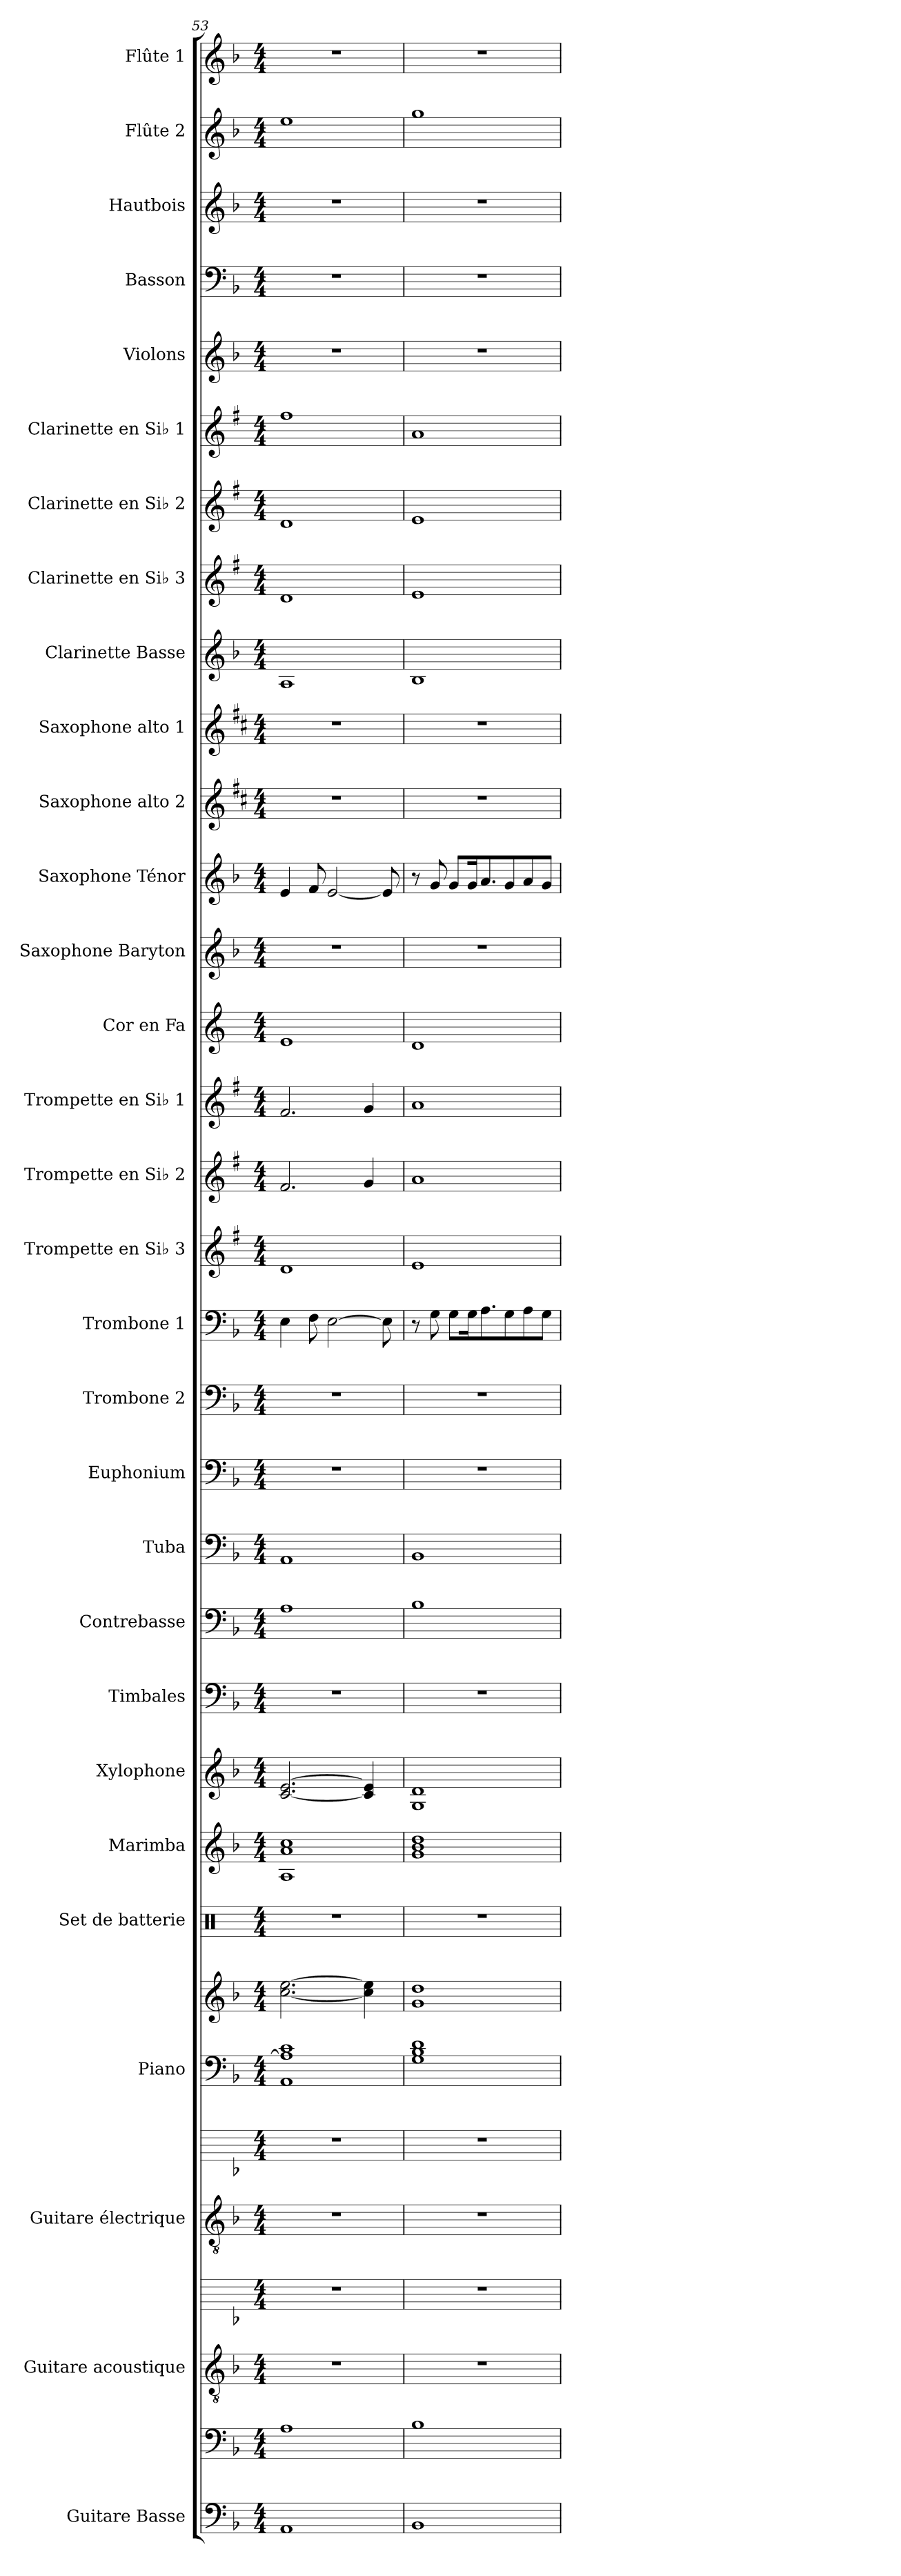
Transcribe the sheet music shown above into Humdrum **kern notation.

**kern	**kern	**kern	**kern	**kern	**kern	**kern	**kern	**kern	**kern	**kern	**kern	**kern	**kern	**kern	**kern	**kern	**kern	**kern	**kern	**kern	**kern	**kern	**kern	**kern	**kern	**kern	**kern	**kern	**kern	**kern	**kern	**kern	**kern
*part30	*part30	*part29	*part29	*part28	*part28	*part27	*part27	*part26	*part25	*part24	*part23	*part22	*part21	*part20	*part19	*part18	*part17	*part16	*part15	*part14	*part13	*part12	*part11	*part10	*part9	*part8	*part7	*part6	*part5	*part4	*part3	*part2	*part1
*staff34	*staff33	*staff32	*staff31	*staff30	*staff29	*staff28	*staff27	*staff26	*staff25	*staff24	*staff23	*staff22	*staff21	*staff20	*staff19	*staff18	*staff17	*staff16	*staff15	*staff14	*staff13	*staff12	*staff11	*staff10	*staff9	*staff8	*staff7	*staff6	*staff5	*staff4	*staff3	*staff2	*staff1
*I"Guitare Basse	*	*I"Guitare acoustique	*	*I"Guitare électrique	*	*I"Piano	*	*I"Set de batterie	*I"Marimba	*I"Xylophone	*I"Timbales	*I"Contrebasse	*I"Tuba	*I"Euphonium	*I"Trombone 2	*I"Trombone 1	*I"Trompette en Si♭ 3	*I"Trompette en Si♭ 2	*I"Trompette en Si♭ 1	*I"Cor en Fa	*I"Saxophone Baryton	*I"Saxophone Ténor	*I"Saxophone alto 2	*I"Saxophone alto 1	*I"Clarinette Basse	*I"Clarinette en Si♭ 3	*I"Clarinette en Si♭ 2	*I"Clarinette en Si♭ 1	*I"Violons	*I"Basson	*I"Hautbois	*I"Flûte 2	*I"Flûte 1
*I'Guit. B.	*	*I'Guit.	*	*I'Guit. El.	*	*I'Pia.	*	*I'Bat.	*I'Mrm.	*I'Xyl.	*I'Timb.	*I'Cb.	*I'Tba.	*I'Euph.	*I'Tbn. 2	*I'Tbn. 1	*I'Tromp. en Si♭ 3	*I'Tromp. en Si♭ 2	*I'Tromp. en Si♭ 1	*I'Cor en Fa	*I'Sax. Bar.	*I'Sax. T.	*I'Sax. A. 2	*I'Sax. A.  1	*I'Clar. Basse	*I'Clar. en Si♭ 3	*I'Clar. en Si♭ 2	*I'Clar. en Si♭ 1	*I'Vlns.	*I'Bsn.	*I'Htbs.	*I'Fl. 2	*I'Fl.  1
*	*clefF4	*clefGv2	*	*clefGv2	*	*clefF4	*clefG2	*clefX	*clefG2	*clefG2	*clefF4	*clefF4	*clefF4	*clefF4	*clefF4	*clefF4	*clefG2	*clefG2	*clefG2	*clefG2	*clefG2	*clefG2	*clefG2	*clefG2	*clefG2	*clefG2	*clefG2	*clefG2	*clefG2	*clefF4	*clefG2	*clefG2	*clefG2
*ITrd7c12	*ITrd7c12	*	*	*	*	*	*	*	*	*ITrd-7c-12	*	*ITrd7c12	*	*	*	*	*ITrd1c2	*ITrd1c2	*ITrd1c2	*ITrd4c7	*ITrd12c21	*ITrd8c14	*ITrd5c9	*ITrd5c9	*ITrd8c14	*ITrd1c2	*ITrd1c2	*ITrd1c2	*	*	*	*	*
*k[b-]	*k[b-]	*k[b-]	*k[b-]	*k[b-]	*k[b-]	*k[b-]	*k[b-]	*k[]	*k[b-]	*k[b-]	*k[b-]	*k[b-]	*k[b-]	*k[b-]	*k[b-]	*k[b-]	*k[b-]	*k[b-]	*k[b-]	*k[b-]	*k[b-]	*k[b-]	*k[b-]	*k[b-]	*k[b-]	*k[b-]	*k[b-]	*k[b-]	*k[b-]	*k[b-]	*k[b-]	*k[b-]	*k[b-]
*M4/4	*M4/4	*M4/4	*M4/4	*M4/4	*M4/4	*M4/4	*M4/4	*M4/4	*M4/4	*M4/4	*M4/4	*M4/4	*M4/4	*M4/4	*M4/4	*M4/4	*M4/4	*M4/4	*M4/4	*M4/4	*M4/4	*M4/4	*M4/4	*M4/4	*M4/4	*M4/4	*M4/4	*M4/4	*M4/4	*M4/4	*M4/4	*M4/4	*M4/4
=53	=53	=53	=53	=53	=53	=53	=53	=53	=53	=53	=53	=53	=53	=53	=53	=53	=53	=53	=53	=53	=53	=53	=53	=53	=53	=53	=53	=53	=53	=53	=53	=53	=53
1AAA	1AA	1r	1r	1r	1r	1AA 1A] 1c	[2.cc\ [2.ee\	1r	1A 1a 1cc	[2.cc/ [2.ee/	1r	1AA	1AA	1r	1r	4E\	1c	2.e/	2.e/	1A	1r	4E/	1r	1r	1AA	1c	1c	1ee	1r	1r	1r	1ee	1r
.	.	.	.	.	.	.	.	.	.	.	.	.	.	.	.	8F\	.	.	.	.	.	8F/	.	.	.	.	.	.	.	.	.	.	.
.	.	.	.	.	.	.	.	.	.	.	.	.	.	.	.	[2E\	.	.	.	.	.	[2E/	.	.	.	.	.	.	.	.	.	.	.
.	.	.	.	.	.	.	4cc\] 4ee\]	.	.	4cc/] 4ee/]	.	.	.	.	.	.	.	4f/	4f/	.	.	.	.	.	.	.	.	.	.	.	.	.	.
.	.	.	.	.	.	.	.	.	.	.	.	.	.	.	.	8E\]	.	.	.	.	.	8E/]	.	.	.	.	.	.	.	.	.	.	.
=54	=54	=54	=54	=54	=54	=54	=54	=54	=54	=54	=54	=54	=54	=54	=54	=54	=54	=54	=54	=54	=54	=54	=54	=54	=54	=54	=54	=54	=54	=54	=54	=54	=54
1BBB-	1BB-	1r	1r	1r	1r	1G 1B- 1d	1g 1dd	1r	1g 1b- 1dd	1g 1dd	1r	1BB-	1BB-	1r	1r	8r	1d	1g	1g	1G	1r	8r	1r	1r	1BB-	1d	1d	1g	1r	1r	1r	1gg	1r
.	.	.	.	.	.	.	.	.	.	.	.	.	.	.	.	8G\	.	.	.	.	.	8G/	.	.	.	.	.	.	.	.	.	.	.
.	.	.	.	.	.	.	.	.	.	.	.	.	.	.	.	8G\L	.	.	.	.	.	8G/L	.	.	.	.	.	.	.	.	.	.	.
.	.	.	.	.	.	.	.	.	.	.	.	.	.	.	.	16G\K	.	.	.	.	.	16G/K	.	.	.	.	.	.	.	.	.	.	.
.	.	.	.	.	.	.	.	.	.	.	.	.	.	.	.	8.A\	.	.	.	.	.	8.A/	.	.	.	.	.	.	.	.	.	.	.
.	.	.	.	.	.	.	.	.	.	.	.	.	.	.	.	8G\	.	.	.	.	.	8G/	.	.	.	.	.	.	.	.	.	.	.
.	.	.	.	.	.	.	.	.	.	.	.	.	.	.	.	8A\	.	.	.	.	.	8A/	.	.	.	.	.	.	.	.	.	.	.
.	.	.	.	.	.	.	.	.	.	.	.	.	.	.	.	8G\J	.	.	.	.	.	8G/J	.	.	.	.	.	.	.	.	.	.	.
=	=	=	=	=	=	=	=	=	=	=	=	=	=	=	=	=	=	=	=	=	=	=	=	=	=	=	=	=	=	=	=	=	=
*-	*-	*-	*-	*-	*-	*-	*-	*-	*-	*-	*-	*-	*-	*-	*-	*-	*-	*-	*-	*-	*-	*-	*-	*-	*-	*-	*-	*-	*-	*-	*-	*-	*-
